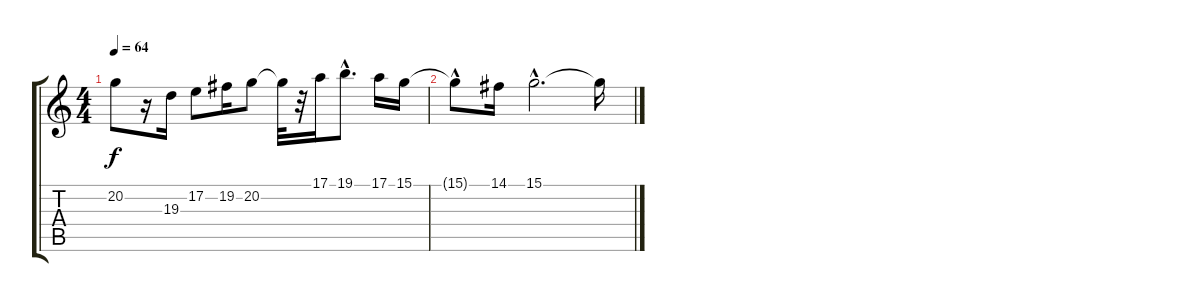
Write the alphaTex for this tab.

\track "" {instrument lead1square}
\staff {score tabs}
\tuning (E4 B3 G3 D3 A2 E2) {hide}
\ts (4 4)
\tempo 64
\clef g2
\ks c
20.2.8{dy f} r.16 19.3.16 17.2.8 19.2.16 20.2.8 20.2{t}.32 r.32 17.1.16 19.1{hac}.8{d} 17.1.16 15.1.16 |
15.1{hac t}.8 14.1.16 15.1{hac}.2{d} 15.1{t}.16
